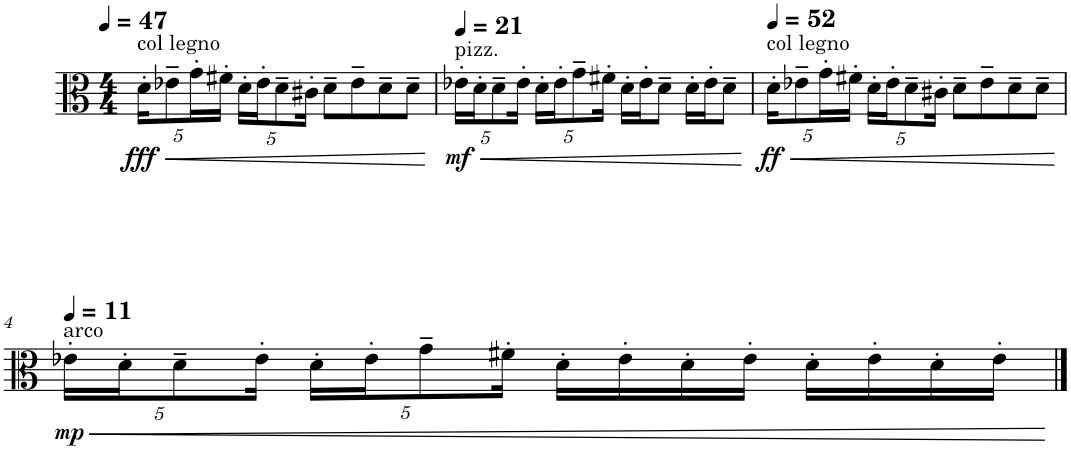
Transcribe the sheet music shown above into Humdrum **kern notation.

**kern	**dynam
*part1	*part1
*staff1	*staff1
*I"Viola	*
*I'Vla.	*
*clefC3	*
*k[]	*
*M4/4	*
*MM47	*
*Xbrackettup	*
=1	=1
!LO:TX:a:t=col legno	!
!	!LO:HP:b
!	!LO:DY:n=1:b
20d'\KL	< fff
10e-X~\	.
20g'\L	.
20f#X'\JJ	.
20d'\LL	.
20e-'\J	.
10d~\	.
20c#X'\Jk	.
8d~\L	.
8e-~\	.
8d~\	.
8d~\J	.
.	[
=2	=2
*MM21	*
!LO:TX:a:t=pizz.	!
!	!LO:HP:b
!	!LO:DY:n=1:b
20e-X'\LL	< mf
20d'\J	.
10d~\	.
20e-'\Jk	.
20d'\LL	.
20e-'\J	.
10g~\	.
20f#X'\Jk	.
16d'\LL	.
16e-'\J	.
8d~\J	.
16d'\LL	.
16e-'\J	.
8d~\J	.
.	[
=3	=3
*MM52	*
!LO:TX:a:t=col legno	!
!	!LO:HP:b
!	!LO:DY:n=1:b
20d'\KL	< ff
10e-X~\	.
20g'\L	.
20f#X'\JJ	.
20d'\LL	.
20e-'\J	.
10d~\	.
20c#X'\Jk	.
8d~\L	.
8e-~\	.
8d~\	.
8d~\J	.
.	[
!!LO:LB:g=z
=4	=4
*MM11	*
!LO:TX:a:t=arco	!
!	!LO:HP:b
!	!LO:DY:n=1:b
20e-X'\LL	< mp
20d'\J	.
10d~\	.
20e-'\Jk	.
20d'\LL	.
20e-'\J	.
10g~\	.
20f#X'\Jk	.
16d'\LL	.
16e-'\	.
16d'\	.
16e-'\JJ	.
16d'\LL	.
16e-'\	.
16d'\	.
16e-'\JJ	.
.	[
==	==
*-	*-
